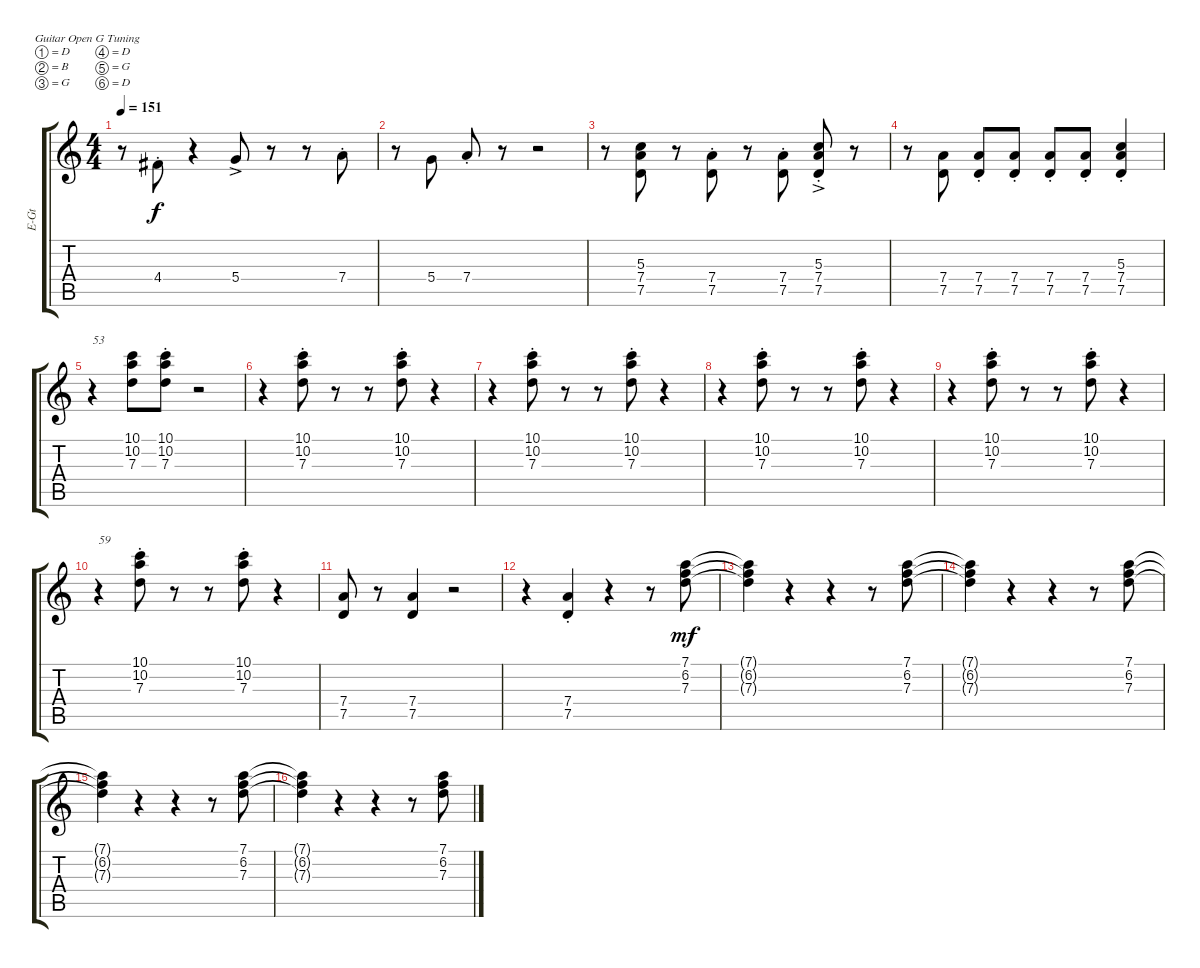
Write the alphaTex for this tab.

\bracketExtendMode groupsimilarinstruments
\track ("Electric Guitar-Keith" "E-Gt") {instrument overdrivenguitar}
\staff {score tabs}
\tuning (D4 B3 G3 D3 G2 D2)
\ts (4 4)
\tempo 151
\clef g2
\ks aminor
r.8{dy f beam Down} 4.4{st acc #}.8{beam Up} r.4{beam Down} 5.4{ac}.8{beam Up} r.8{beam Down} r.8{beam Down} 7.4{st}.8{beam Up} |
r.8{beam Down} 5.4.8{beam Up} 7.4{st}.8{beam Up} r.8{beam Down} r.2{beam Down} |
r.8{beam Down} (7.5 7.4 5.3).8{beam Up} r.8{beam Down} (7.5{st} 7.4{st}).8{beam Up} r.8{beam Down} (7.5{st} 7.4{st}).8{beam Up} (7.5{ac st} 7.4{ac st} 5.3{ac st}).8{beam Up} r.8{beam Down} |
r.8{beam Down} (7.5 7.4).8{beam Up} (7.5{st} 7.4{st}).8{beam Up} (7.5{st} 7.4{st}).8{beam Up} (7.5{st} 7.4{st}).8{beam Up} (7.5{st} 7.4{st}).8{beam Up} (7.5{st} 7.4{st} 5.3{st}).4{beam Up} |
r.4{txt "53" beam Down} (7.3 10.2 10.1).8{beam Down} (7.3{st} 10.2{st} 10.1{st}).8{beam Down} r.2{beam Down} |
r.4{beam Down} (7.3{st} 10.2{st} 10.1{st}).8{beam Down} r.8{beam Down} r.8{beam Down} (7.3{st} 10.2{st} 10.1{st}).8{beam Down} r.4{beam Down} |
r.4{beam Down} (7.3{st} 10.2{st} 10.1{st}).8{beam Down} r.8{beam Down} r.8{beam Down} (7.3{st} 10.2{st} 10.1{st}).8{beam Down} r.4{beam Down} |
r.4{beam Down} (7.3{st} 10.2{st} 10.1{st}).8{beam Down} r.8{beam Down} r.8{beam Down} (7.3{st} 10.2{st} 10.1{st}).8{beam Down} r.4{beam Down} |
r.4{beam Down} (7.3{st} 10.2{st} 10.1{st}).8{beam Down} r.8{beam Down} r.8{beam Down} (7.3{st} 10.2{st} 10.1{st}).8{beam Down} r.4{beam Down} |
r.4{txt "59" beam Down} (7.3{st} 10.2{st} 10.1{st}).8{beam Down} r.8{beam Down} r.8{beam Down} (7.3{st} 10.2{st} 10.1{st}).8{beam Down} r.4{beam Down} |
(7.5 7.4).8{beam Up} r.8{beam Down} (7.5 7.4).4{beam Up} r.2{beam Down} |
r.4{beam Down} (7.5{st} 7.4{st}).4{beam Up} r.4{beam Down} r.8{beam Down} (7.3 6.2 7.1).8{dy mf beam Down} |
(7.3{t} 6.2{t} 7.1{t}).4{beam Down} r.4{beam Down} r.4{beam Down} r.8{beam Down} (7.3 6.2 7.1).8{beam Down} |
(7.3{t} 6.2{t} 7.1{t}).4{beam Down} r.4{beam Down} r.4{beam Down} r.8{beam Down} (7.3 6.2 7.1).8{beam Down} |
(7.3{t} 6.2{t} 7.1{t}).4{beam Down} r.4{beam Down} r.4{beam Down} r.8{beam Down} (7.3 6.2 7.1).8{beam Down} |
(7.3{t} 6.2{t} 7.1{t}).4{beam Down} r.4{beam Down} r.4{beam Down} r.8{beam Down} (7.3 6.2 7.1).8{beam Down}
